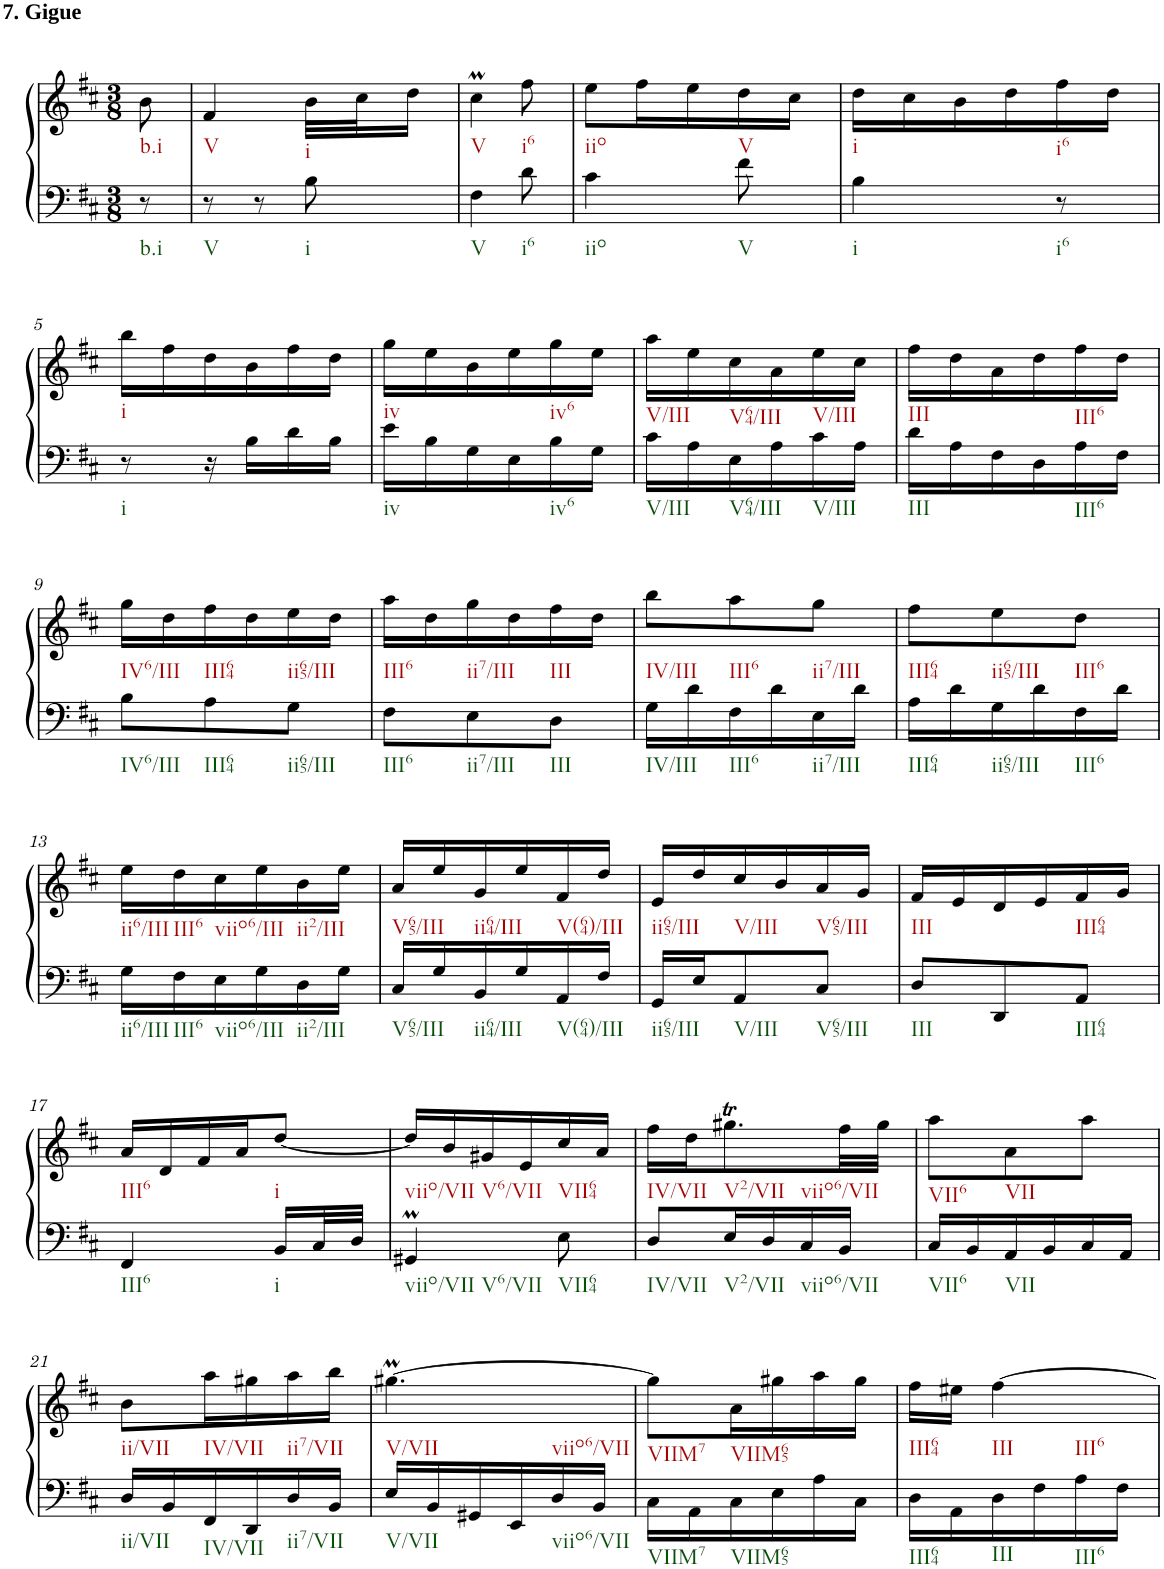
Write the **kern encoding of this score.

**kern	**kern
*part1	*part1
*staff2	*staff1
*I"Klavier linke Hand	*
*clefF4	*clefG2
*k[f#c#]	*k[f#c#]
*M3/8	*M3/8
=	=
!	!LO:TX:a:B:t=7. Gigue
8r	8b\
=1	=1
8r	4f#/
8r	.
8B\	32b\LLL
.	32cc#\J
.	16dd\JJ
=2	=2
4F#\	4cc#m\
8d\	8ff#\
=3	=3
4c#\	8ee\L
.	16ff#\L
.	16ee\
8f#\	16dd\
.	16cc#\JJ
=4	=4
4B\	16dd\LL
.	16cc#\
.	16b\
.	16dd\
8r	16ff#\
.	16dd\JJ
!!LO:LB:g=z
=5	=5
8r	16bb\LL
.	16ff#\
16r	16dd\
16B\LL	16b\
16d\	16ff#\
16B\JJ	16dd\JJ
=6	=6
16e\LL	16gg\LL
16B\	16ee\
16G\	16b\
16E\	16ee\
16B\	16gg\
16G\JJ	16ee\JJ
=7	=7
16c#\LL	16aa\LL
16A\	16ee\
16E\	16cc#\
16A\	16a\
16c#\	16ee\
16A\JJ	16cc#\JJ
=8	=8
16d\LL	16ff#\LL
16A\	16dd\
16F#\	16a\
16D\	16dd\
16A\	16ff#\
16F#\JJ	16dd\JJ
!!LO:LB:g=z
=9	=9
8B\L	16gg\LL
.	16dd\
8A\	16ff#\
.	16dd\
8G\J	16ee\
.	16dd\JJ
=10	=10
8F#\L	16aa\LL
.	16dd\
8E\	16gg\
.	16dd\
8D\J	16ff#\
.	16dd\JJ
=11	=11
16G\LL	8bb\L
16d\	.
16F#\	8aa\
16d\	.
16E\	8gg\J
16d\JJ	.
=12	=12
16A\LL	8ff#\L
16d\	.
16G\	8ee\
16d\	.
16F#\	8dd\J
16d\JJ	.
!!LO:LB:g=z
=13	=13
16G\LL	16ee\LL
16F#\	16dd\
16E\	16cc#\
16G\	16ee\
16D\	16b\
16G\JJ	16ee\JJ
=14	=14
16C#/LL	16a/LL
16G/	16ee/
16BB/	16g/
16G/	16ee/
16AA/	16f#/
16F#/JJ	16dd/JJ
=15	=15
16GG/LL	16e/LL
16E/J	16dd/
8AA/	16cc#/
.	16b/
8C#/J	16a/
.	16g/JJ
=16	=16
8D/L	16f#/LL
.	16e/
8DD/	16d/
.	16e/
8AA/J	16f#/
.	16g/JJ
!!LO:LB:g=z
=17	=17
4FF#/	16a/LL
.	16d/
.	16f#/
.	16a/J
16BB/LL	[8dd/J
32C#/L	.
32D/JJJ	.
=18	=18
4GG#Xm/	16dd/LL]
.	16b/
.	16g#X/
.	16e/
8E\	16cc#/
.	16a/JJ
=19	=19
8D/L	16ff#\LL
.	16dd\J
16E/L	8.gg#Xt\
16D/	.
16C#/	.
16BB/JJ	32ff#\LL
.	32gg#\JJJ
=20	=20
16C#/LL	8aa\L
16BB/	.
16AA/	8a\
16BB/	.
16C#/	8aa\J
16AA/JJ	.
!!LO:LB:g=z
=21	=21
16D/LL	8b\L
16BB/	.
16FF#/	16aa\L
16DD/	16gg#X\
16D/	16aa\
16BB/JJ	16bb\JJ
=22	=22
16E/LL	[4.gg#Xm\
16BB/	.
16GG#X/	.
16EE/	.
16D/	.
16BB/JJ	.
=23	=23
16C#\LL	8gg#\L]
16AA\	.
16C#\	16a\L
16E\	16gg#X\
16A\	16aa\
16C#\JJ	16gg#\JJ
=24	=24
16D\LL	16ff#\LL
16AA\	16ee#X\JJ
16D\	[4ff#\
16F#\	.
16A\	.
16F#\JJ	.
=	=
*-	*-
